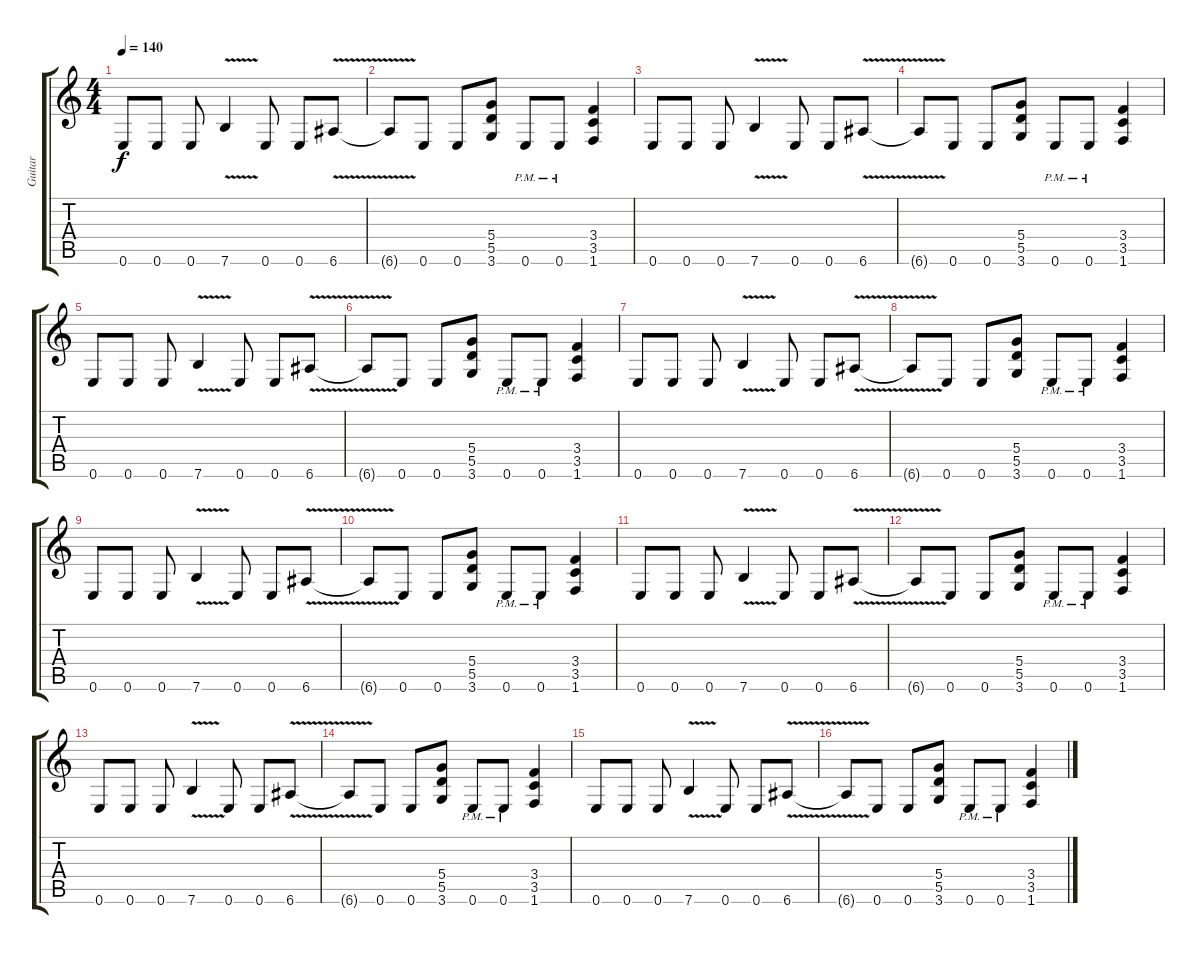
\track ("Guitar" "Guitar") {instrument distortionguitar}
\staff {score tabs}
\tuning (E4 B3 G3 D3 A2 E2) {hide}
\ts (4 4)
\tempo 140
\clef g2
\ks c
0.6.8{dy f instrument distortionguitar} 0.6.8 0.6.8 7.6{v}.4 0.6.8 0.6.8 6.6{v}.8 |
6.6{t}.8 0.6.8 0.6.8 (5.4 5.5 3.6).8 0.6{pm}.8 0.6{pm}.8 (3.4 3.5 1.6).4 |
0.6.8 0.6.8 0.6.8 7.6{v}.4 0.6.8 0.6.8 6.6{v}.8 |
6.6{t}.8 0.6.8 0.6.8 (5.4 5.5 3.6).8 0.6{pm}.8 0.6{pm}.8 (3.4 3.5 1.6).4 |
0.6.8 0.6.8 0.6.8 7.6{v}.4 0.6.8 0.6.8 6.6{v}.8 |
6.6{t}.8 0.6.8 0.6.8 (5.4 5.5 3.6).8 0.6{pm}.8 0.6{pm}.8 (3.4 3.5 1.6).4 |
0.6.8 0.6.8 0.6.8 7.6{v}.4 0.6.8 0.6.8 6.6{v}.8 |
6.6{t}.8 0.6.8 0.6.8 (5.4 5.5 3.6).8 0.6{pm}.8 0.6{pm}.8 (3.4 3.5 1.6).4 |
0.6.8 0.6.8 0.6.8 7.6{v}.4 0.6.8 0.6.8 6.6{v}.8 |
6.6{t}.8 0.6.8 0.6.8 (5.4 5.5 3.6).8 0.6{pm}.8 0.6{pm}.8 (3.4 3.5 1.6).4 |
0.6.8 0.6.8 0.6.8 7.6{v}.4 0.6.8 0.6.8 6.6{v}.8 |
6.6{t}.8 0.6.8 0.6.8 (5.4 5.5 3.6).8 0.6{pm}.8 0.6{pm}.8 (3.4 3.5 1.6).4 |
0.6.8 0.6.8 0.6.8 7.6{v}.4 0.6.8 0.6.8 6.6{v}.8 |
6.6{t}.8 0.6.8 0.6.8 (5.4 5.5 3.6).8 0.6{pm}.8 0.6{pm}.8 (3.4 3.5 1.6).4 |
0.6.8 0.6.8 0.6.8 7.6{v}.4 0.6.8 0.6.8 6.6{v}.8 |
6.6{t}.8 0.6.8 0.6.8 (5.4 5.5 3.6).8 0.6{pm}.8 0.6{pm}.8 (3.4 3.5 1.6).4
